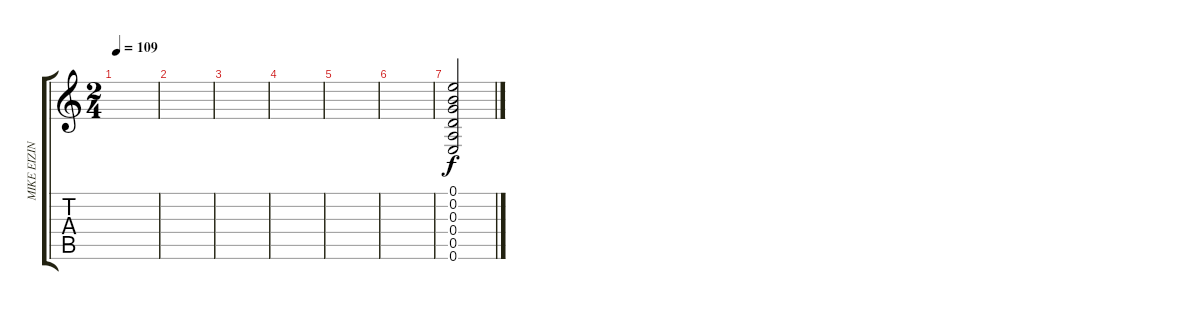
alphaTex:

\track ("MIKE EIZINGER" "MIKE EIZIN") {instrument electricguitarjazz}
\staff {score tabs}
\tuning (E4 B3 G3 D3 A2 E2) {hide}
\ts (2 4)
\tempo 109
\clef g2
\ks c
|
|
|
|
|
|
(0.1 0.2 0.3 0.4 0.5 0.6).2
